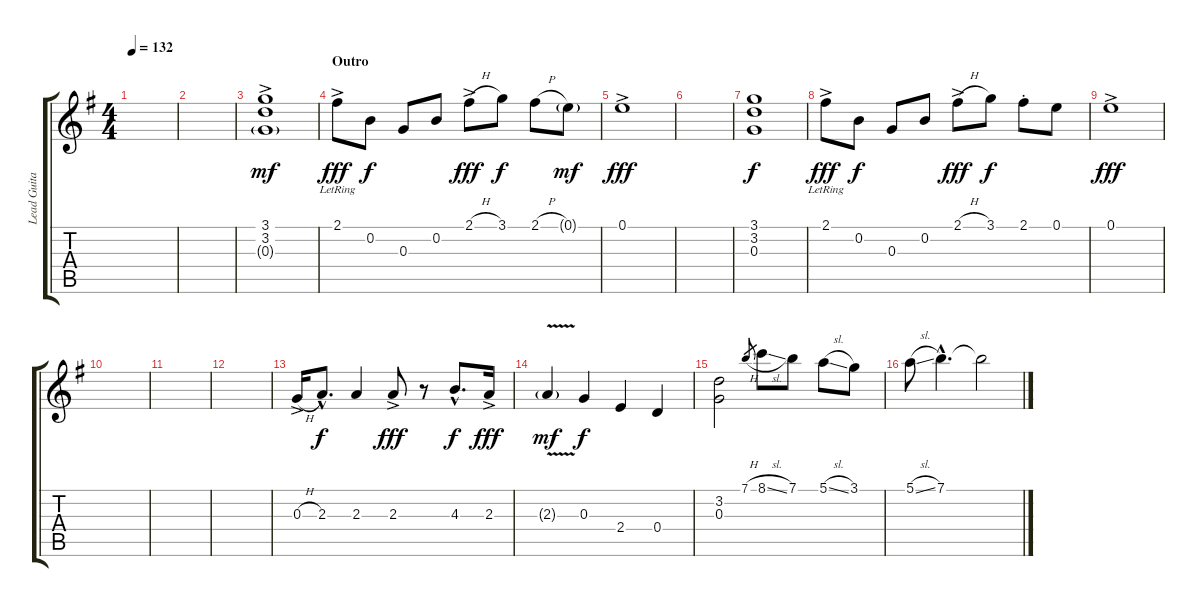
\track ("Lead Guitar" "Lead Guita") {instrument electricguitarclean}
\staff {score tabs}
\tuning (E4 B3 G3 D3 A2 E2) {hide}
\ts (4 4)
\tempo 132
\clef g2
\ks g
|
|
(3.1{ac} 3.2 0.3{g}).1{dy mf} |
\section ("" "Outro")
2.1{ac lr}.8{dy fff} 0.2.8{dy f} 0.3.8 0.2.8 2.1{h ac}.8{dy fff} 3.1.8{dy f} 2.1{h}.8 0.1{g}.8{dy mf} |
0.1{ac}.1{dy fff} |
|
(3.1 3.2 0.3).1{dy f} |
2.1{ac lr}.8{dy fff} 0.2.8{dy f} 0.3.8 0.2.8 2.1{h ac}.8{dy fff} 3.1.8{dy f} 2.1{st}.8 0.1.8 |
0.1{ac}.1{dy fff} |
|
|
|
0.3{h ac}.16 2.3{hac}.8{d dy f} 2.3.4 2.3{ac}.8{dy fff} r.8 4.3{hac}.8{d dy f} 2.3{ac}.16{dy fff} |
2.3{v g}.4{dy mf} 0.3.4{dy f} 2.4.4 0.4.4 |
(3.2 0.3).2 7.1{h}.8{gr} 8.1{sl}.8 7.1.8 5.1{sl}.8 3.1.8 |
5.1{sl}.8 7.1{hac}.4{d} 7.1{t}.2
